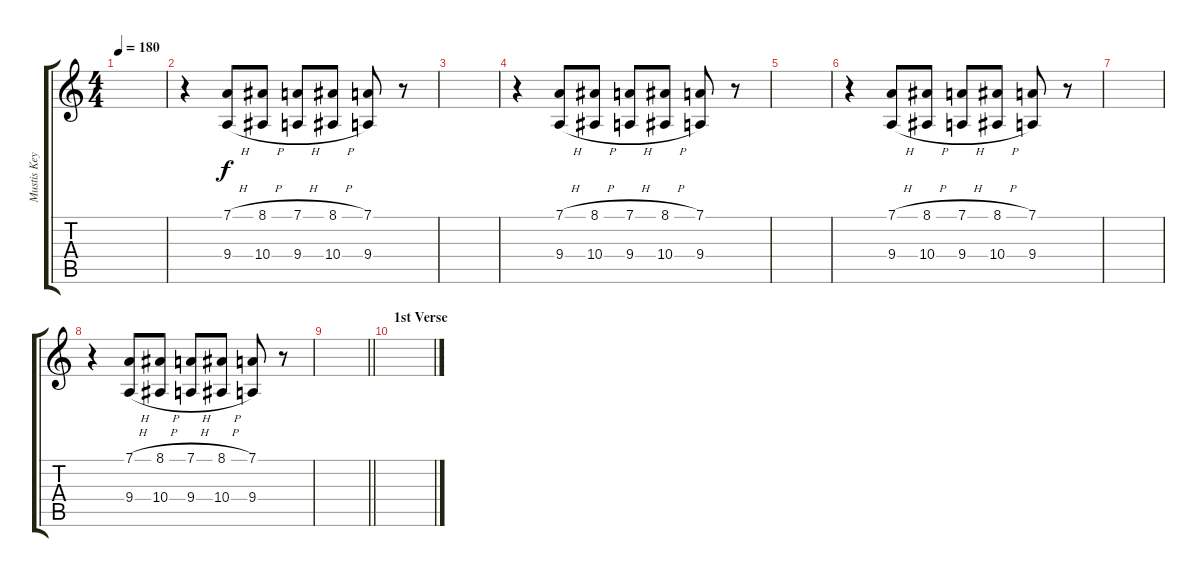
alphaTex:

\track ("Mustis Keyboards" "Mustis Key") {instrument pad4choir}
\staff {score tabs}
\tuning (D4 A3 F3 C3 G2 D2) {hide}
\ts (4 4)
\tempo 180
\clef g2
\ks c
|
r.4 (7.1{h} 9.4{h}).8 (8.1{h} 10.4{h}).8 (7.1{h} 9.4{h}).8 (8.1{h} 10.4{h}).8 (7.1 9.4).8 r.8 |
|
r.4 (7.1{h} 9.4{h}).8 (8.1{h} 10.4{h}).8 (7.1{h} 9.4{h}).8 (8.1{h} 10.4{h}).8 (7.1 9.4).8 r.8 |
|
r.4 (7.1{h} 9.4{h}).8 (8.1{h} 10.4{h}).8 (7.1{h} 9.4{h}).8 (8.1{h} 10.4{h}).8 (7.1 9.4).8 r.8 |
|
r.4 (7.1{h} 9.4{h}).8 (8.1{h} 10.4{h}).8 (7.1{h} 9.4{h}).8 (8.1{h} 10.4{h}).8 (7.1 9.4).8 r.8 |
\barLineRight lightlight
|
\section ("" "1st Verse")
